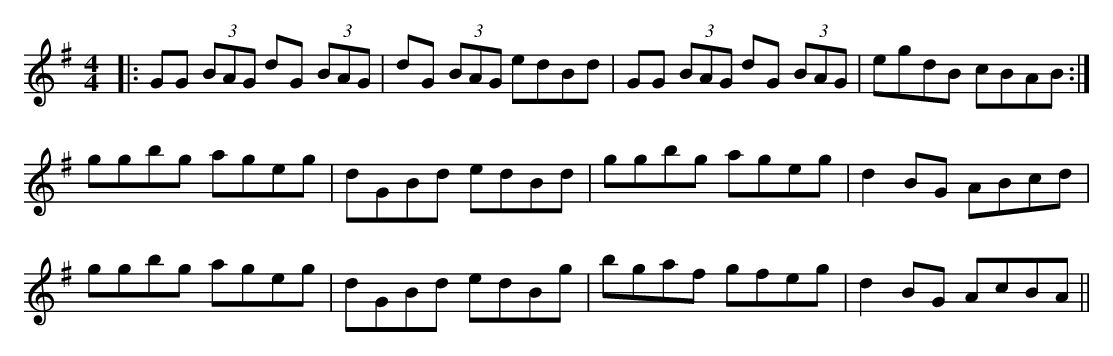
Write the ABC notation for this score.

X:1
M:4/4
K:G
|:GG (3BAG dG (3BAG|dG (3BAG edBd|GG (3BAG dG (3BAG|egdB cBAB:|
ggbg ageg|dGBd edBd|ggbg ageg|d2BG ABcd|
ggbg ageg|dGBd edBg|bgaf gfeg|d2BG AcBA||
